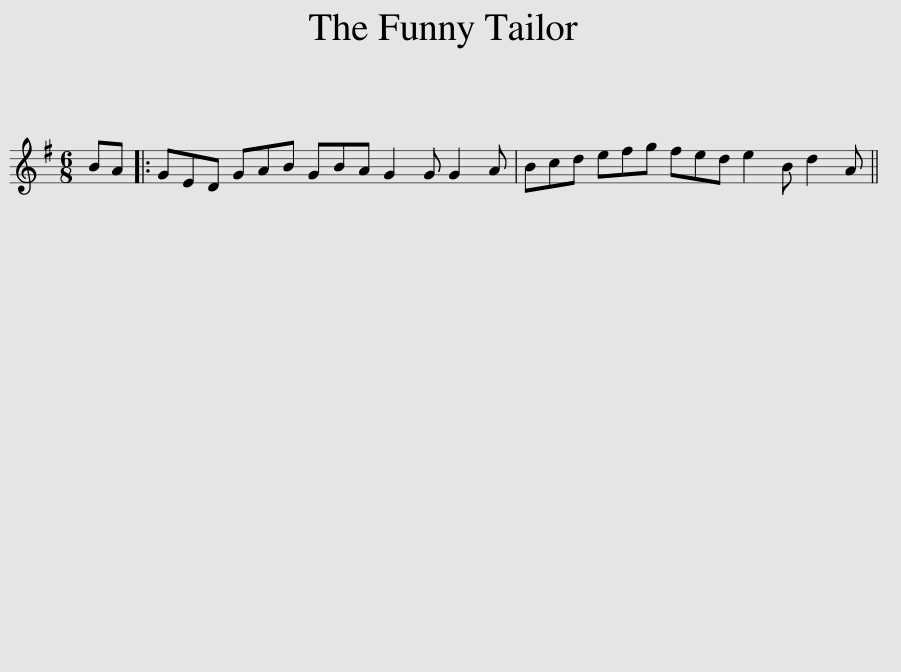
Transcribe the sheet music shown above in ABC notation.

X:1
L:1/8
M:6/8
I:linebreak $
K:G
V:1 treble
V:1
 BA |: GED GAB GBA G2 G G2 A | Bcd efg fed e2 B d2 A || %3
